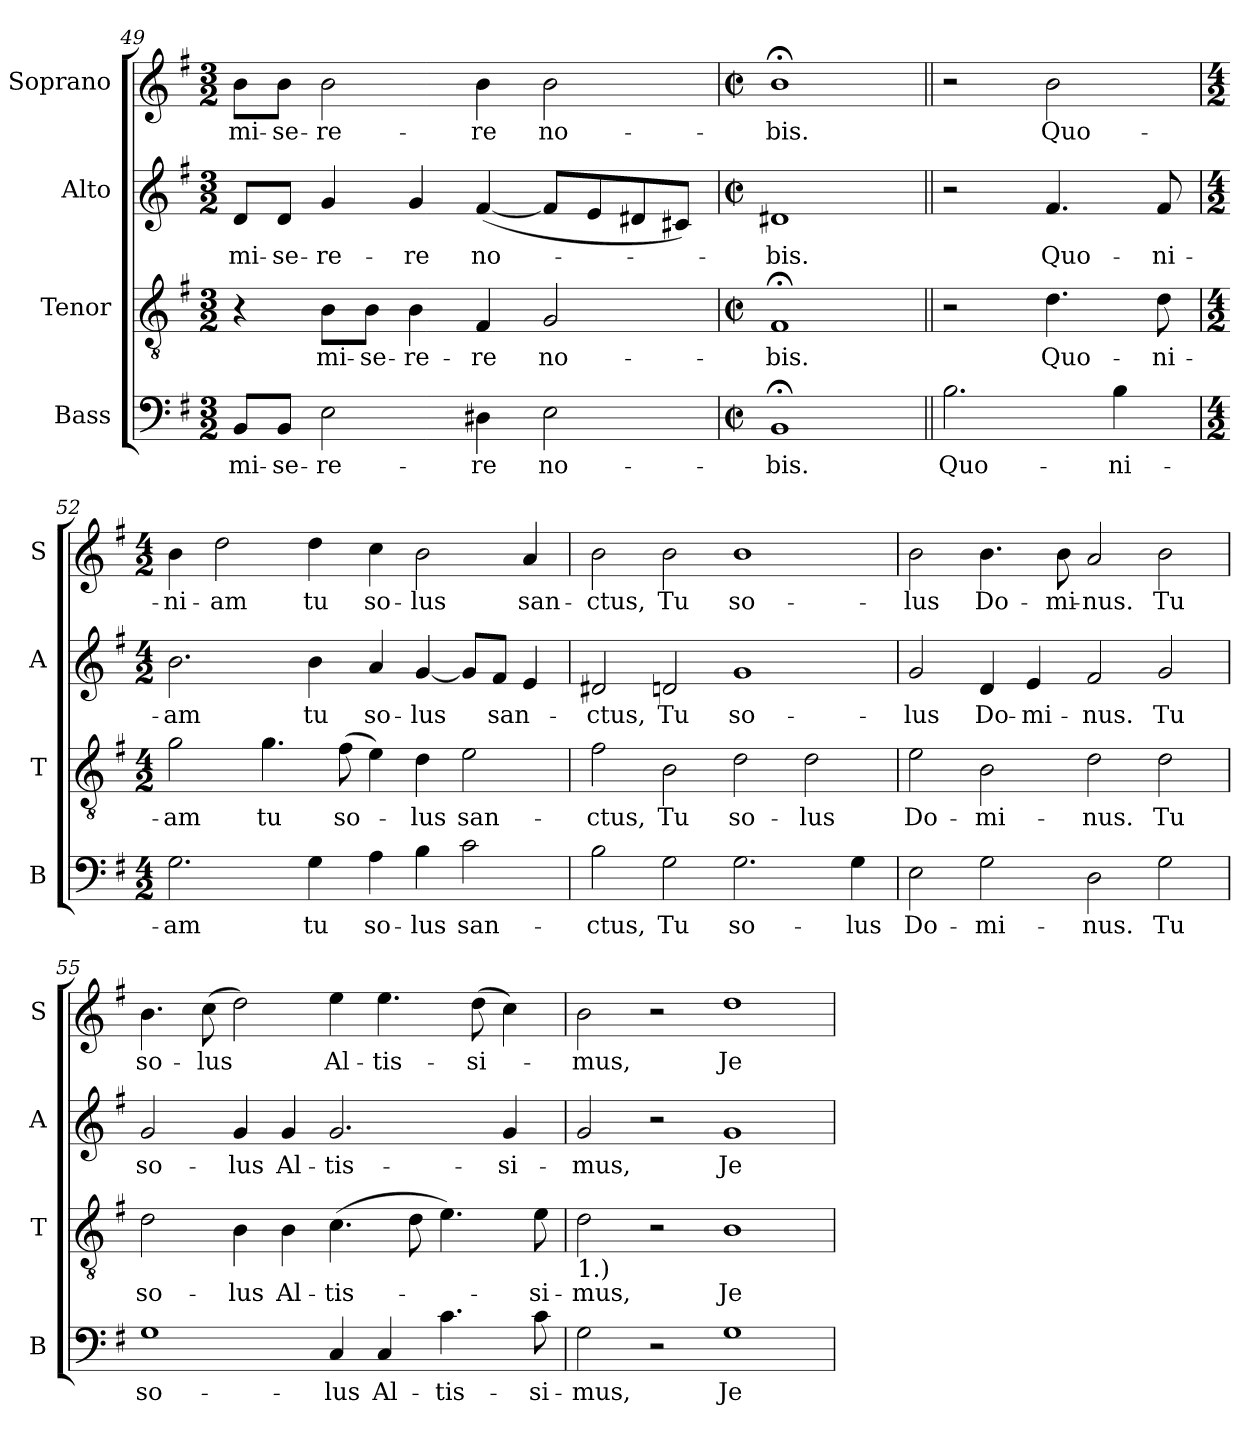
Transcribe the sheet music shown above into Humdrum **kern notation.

**kern	**text	**kern	**text	**kern	**text	**kern	**text
*part4	*part4	*part3	*part3	*part2	*part2	*part1	*part1
*staff4	*staff4	*staff3	*staff3	*staff2	*staff2	*staff1	*staff1
*I"Bass	*	*I"Tenor	*	*I"Alto	*	*I"Soprano	*
*I'B	*	*I'T	*	*I'A	*	*I'S	*
*clefF4	*	*clefGv2	*	*clefG2	*	*clefG2	*
*k[f#]	*	*k[f#]	*	*k[f#]	*	*k[f#]	*
*G:	*	*G:	*	*G:	*	*G:	*
*M3/2	*	*M3/2	*	*M3/2	*	*M3/2	*
=49	=49	=49	=49	=49	=49	=49	=49
8BB/L	mi-	4r	.	8d/L	mi-	8b\L	mi-
8BB/J	-se-	.	.	8d/J	-se-	8b\J	-se-
2E\	-re-	8B\L	mi-	4g/	-re-	2b\	-re-
.	.	8B\J	-se-	.	.	.	.
.	.	4B\	-re-	4g/	-re	.	.
4D#X\	-re	4F#/	-re	([4f#/	no-	4b\	-re
2E\	no-	2G/	no-	8f#/L]	.	2b\	no-
.	.	.	.	8e/	.	.	.
.	.	.	.	8d#X/	.	.	.
.	.	.	.	8c#X/J)	.	.	.
!!LO:PB:g=z
=50	=50	=50	=50	=50	=50	=50	=50
*M2/2	*	*M2/2	*	*M2/2	*	*M2/2	*
*met(c|)	*	*met(c|)	*	*met(c|)	*	*met(c|)	*
1BB;<	-bis.	1F#;<	-bis.	1d#X	-bis.	1b;<	-bis.
=51||	=51||	=51||	=51||	=51||	=51||	=51||	=51||
2.B\	Quo-	2r	.	2r	.	2r	.
.	.	4.d\	Quo-	4.f#/	Quo-	2b\	Quo-
4B\	-ni-	.	.	.	.	.	.
.	.	8d\	-ni-	8f#/	-ni-	.	.
=52	=52	=52	=52	=52	=52	=52	=52
*M4/2	*	*M4/2	*	*M4/2	*	*M4/2	*
2.G\	-am	2g\	-am	2.b\	-am	4b\	-ni-
.	.	.	.	.	.	2dd\	-am
.	.	4.g\	tu	.	.	.	.
4G\	tu	.	.	4b\	tu	4dd\	tu
.	.	(8f#\	so-	.	.	.	.
4A\	so-	4e\)	.	4a/	so-	4cc\	so-
4B\	-lus	4d\	-lus	[4g/	-lus	2b\	-lus
2c\	san-	2e\	san-	8g/L]	.	.	.
.	.	.	.	8f#/J	san-	.	.
.	.	.	.	4e/	.	4a/	san-
=53	=53	=53	=53	=53	=53	=53	=53
2B\	-ctus,	2f#\	-ctus,	2d#X/	-ctus,	2b\	-ctus,
2G\	Tu	2B\	Tu	2dn/	Tu	2b\	Tu
2.G\	so-	2d\	so-	1g	so-	1b	so-
.	.	2d\	-lus	.	.	.	.
4G\	-lus	.	.	.	.	.	.
!!LO:LB:g=z
=54	=54	=54	=54	=54	=54	=54	=54
2E\	Do-	2e\	Do-	2g/	-lus	2b\	-lus
2G\	-mi-	2B\	-mi-	4d/	Do-	4.b\	Do-
.	.	.	.	4e/	-mi-	.	.
.	.	.	.	.	.	8b\	-mi-
2D\	-nus.	2d\	-nus.	2f#/	-nus.	2a/	-nus.
2G\	Tu	2d\	Tu	2g/	Tu	2b\	Tu
=55	=55	=55	=55	=55	=55	=55	=55
1G	so-	2d\	so-	2g/	so-	4.b\	so-
.	.	.	.	.	.	(8cc\	-lus
.	.	4B\	-lus	4g/	-lus	2dd\)	.
.	.	4B\	Al-	4g/	Al-	.	.
4C/	-lus	(4.c\	-tis-	2.g/	-tis-	4ee\	Al-
4C/	Al-	.	.	.	.	4.ee\	-tis-
.	.	8d\	.	.	.	.	.
4.c\	-tis-	4.e\)	.	.	.	.	.
.	.	.	.	.	.	(8dd\	-si-
.	.	.	.	4g/	-si-	4cc\)	.
8c\	-si-	8e\	-si-	.	.	.	.
=56	=56	=56	=56	=56	=56	=56	=56
!	!	!LO:TX:b:t=1.)	!	!	!	!	!
2G\	-mus,	2d\	-mus,	2g/	-mus,	2b\	-mus,
2r	.	2r	.	2r	.	2r	.
1G	Je-	1B	Je-	1g	Je-	1dd	Je-
=	=	=	=	=	=	=	=
*-	*-	*-	*-	*-	*-	*-	*-
